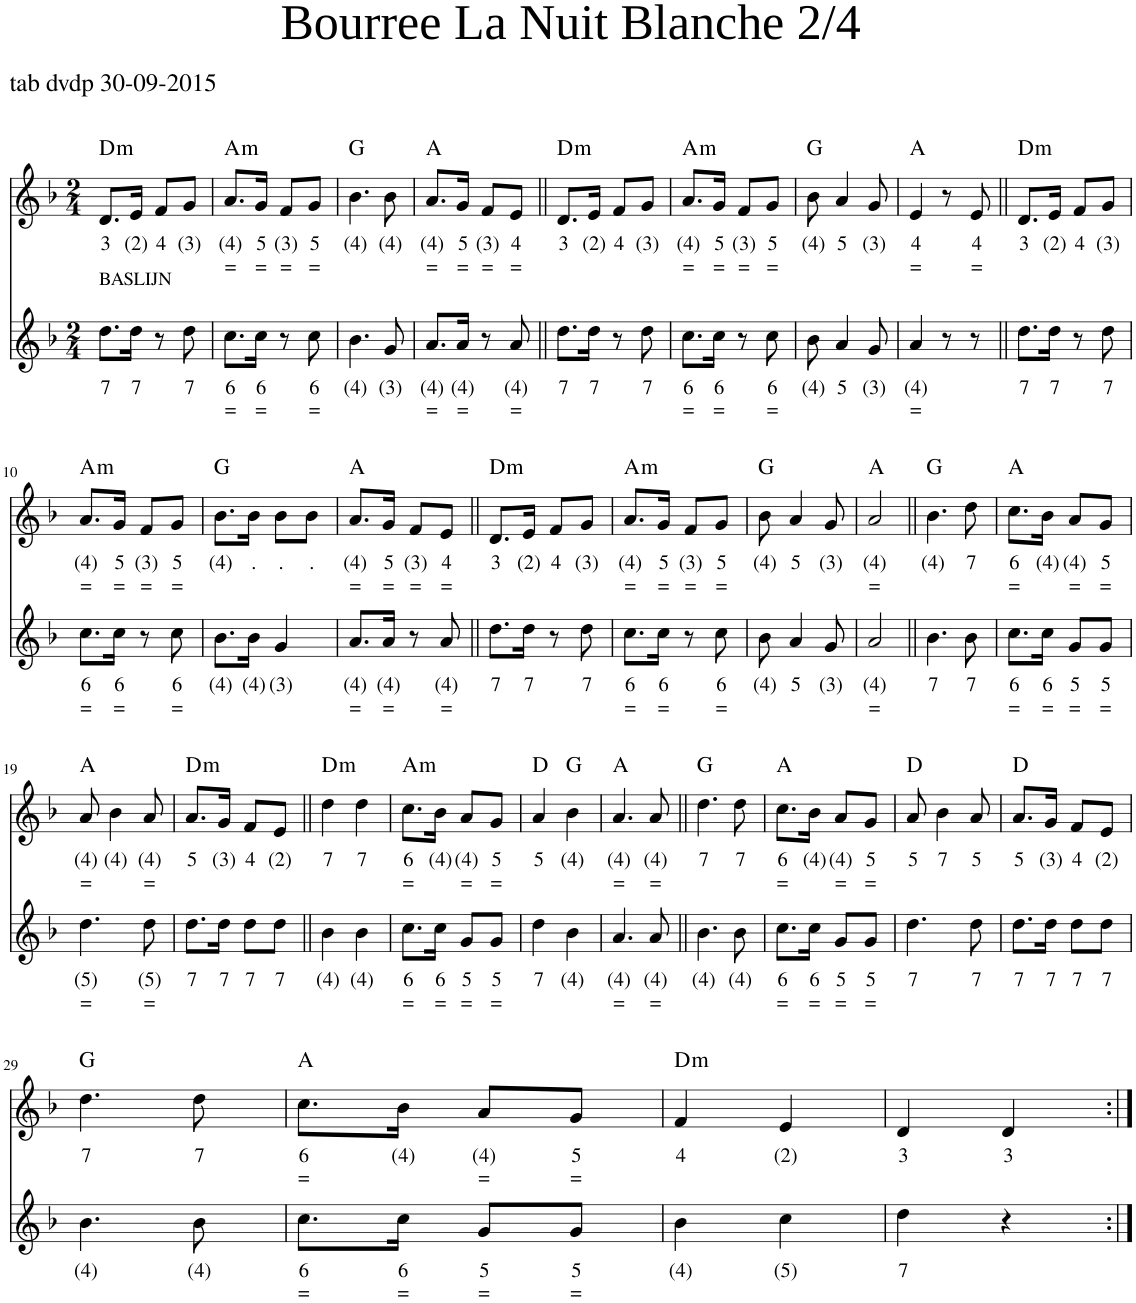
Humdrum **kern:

**kern	**text	**text	**kern	**text	**text	**harte
*part2	*part2	*part2	*part1	*part1	*part1	*part1
*staff2	*staff2	*staff2	*staff1	*staff1	*staff1	*
*I"Stem	*	*	*I"Violin	*	*	*
*clefG2	*	*	*clefG2	*	*	*
*k[b-]	*	*	*k[b-]	*	*	*
*M2/4	*	*	*M2/4	*	*	*
=1	=1	=1	=1	=1	=1	=1
!LO:TX:a:t=BASLIJN	!	!	!	!	!	!
!	!LO:LY:b	!	!	!LO:LY:b	!	!LO:H:kt=m
8.dd\L	7	.	8.d/L	3	.	D:min
!	!LO:LY:b	!	!	!LO:LY:b	!	!
16dd\Jk	7	.	16e/Jk	(2)	.	.
!	!	!	!	!LO:LY:b	!	!
8r	.	.	8f/L	4	.	.
!	!LO:LY:b	!	!	!LO:LY:b	!	!
8dd\	7	.	8g/J	(3)	.	.
=2	=2	=2	=2	=2	=2	=2
!	!LO:LY:b	!LO:LY:b	!	!LO:LY:b	!LO:LY:b	!LO:H:kt=m
8.cc\L	6	=	8.a/L	(4)	=	A:min
!	!LO:LY:b	!LO:LY:b	!	!LO:LY:b	!LO:LY:b	!
16cc\Jk	6	=	16g/Jk	5	=	.
!	!	!	!	!LO:LY:b	!LO:LY:b	!
8r	.	.	8f/L	(3)	=	.
!	!LO:LY:b	!LO:LY:b	!	!LO:LY:b	!LO:LY:b	!
8cc\	6	=	8g/J	5	=	.
=3	=3	=3	=3	=3	=3	=3
!	!LO:LY:b	!	!	!LO:LY:b	!	!
4.b-\	(4)	.	4.b-\	(4)	.	G:maj
!	!LO:LY:b	!	!	!LO:LY:b	!	!
8g/	(3)	.	8b-\	(4)	.	.
=4	=4	=4	=4	=4	=4	=4
!	!LO:LY:b	!LO:LY:b	!	!LO:LY:b	!LO:LY:b	!
8.a/L	(4)	=	8.a/L	(4)	=	A:maj
!	!LO:LY:b	!LO:LY:b	!	!LO:LY:b	!LO:LY:b	!
16a/Jk	(4)	=	16g/Jk	5	=	.
!	!	!	!	!LO:LY:b	!LO:LY:b	!
8r	.	.	8f/L	(3)	=	.
!	!LO:LY:b	!LO:LY:b	!	!LO:LY:b	!LO:LY:b	!
8a/	(4)	=	8e/J	4	=	.
=5||	=5||	=5||	=5||	=5||	=5||	=5||
!	!LO:LY:b	!	!	!LO:LY:b	!	!LO:H:kt=m
8.dd\L	7	.	8.d/L	3	.	D:min
!	!LO:LY:b	!	!	!LO:LY:b	!	!
16dd\Jk	7	.	16e/Jk	(2)	.	.
!	!	!	!	!LO:LY:b	!	!
8r	.	.	8f/L	4	.	.
!	!LO:LY:b	!	!	!LO:LY:b	!	!
8dd\	7	.	8g/J	(3)	.	.
=6	=6	=6	=6	=6	=6	=6
!	!LO:LY:b	!LO:LY:b	!	!LO:LY:b	!LO:LY:b	!LO:H:kt=m
8.cc\L	6	=	8.a/L	(4)	=	A:min
!	!LO:LY:b	!LO:LY:b	!	!LO:LY:b	!LO:LY:b	!
16cc\Jk	6	=	16g/Jk	5	=	.
!	!	!	!	!LO:LY:b	!LO:LY:b	!
8r	.	.	8f/L	(3)	=	.
!	!LO:LY:b	!LO:LY:b	!	!LO:LY:b	!LO:LY:b	!
8cc\	6	=	8g/J	5	=	.
=7	=7	=7	=7	=7	=7	=7
!	!LO:LY:b	!	!	!LO:LY:b	!	!
8b-\	(4)	.	8b-\	(4)	.	G:maj
!	!LO:LY:b	!	!	!LO:LY:b	!	!
4a/	5	.	4a/	5	.	.
!	!LO:LY:b	!	!	!LO:LY:b	!	!
8g/	(3)	.	8g/	(3)	.	.
=8	=8	=8	=8	=8	=8	=8
!	!LO:LY:b	!LO:LY:b	!	!LO:LY:b	!LO:LY:b	!
4a/	(4)	=	4e/	4	=	A:maj
8r	.	.	8r	.	.	.
!	!	!	!	!LO:LY:b	!LO:LY:b	!
8r	.	.	8e/	4	=	.
=9||	=9||	=9||	=9||	=9||	=9||	=9||
!	!LO:LY:b	!	!	!LO:LY:b	!	!LO:H:kt=m
8.dd\L	7	.	8.d/L	3	.	D:min
!	!LO:LY:b	!	!	!LO:LY:b	!	!
16dd\Jk	7	.	16e/Jk	(2)	.	.
!	!	!	!	!LO:LY:b	!	!
8r	.	.	8f/L	4	.	.
!	!LO:LY:b	!	!	!LO:LY:b	!	!
8dd\	7	.	8g/J	(3)	.	.
!!LO:LB:g=z
=10	=10	=10	=10	=10	=10	=10
!	!LO:LY:b	!LO:LY:b	!	!LO:LY:b	!LO:LY:b	!LO:H:kt=m
8.cc\L	6	=	8.a/L	(4)	=	A:min
!	!LO:LY:b	!LO:LY:b	!	!LO:LY:b	!LO:LY:b	!
16cc\Jk	6	=	16g/Jk	5	=	.
!	!	!	!	!LO:LY:b	!LO:LY:b	!
8r	.	.	8f/L	(3)	=	.
!	!LO:LY:b	!LO:LY:b	!	!LO:LY:b	!LO:LY:b	!
8cc\	6	=	8g/J	5	=	.
=11	=11	=11	=11	=11	=11	=11
!	!LO:LY:b	!	!	!LO:LY:b	!	!
8.b-\L	(4)	.	8.b-\L	(4)	.	G:maj
!	!LO:LY:b	!	!	!LO:LY:b	!	!
16b-\Jk	(4)	.	16b-\Jk	.	.	.
!	!LO:LY:b	!	!	!LO:LY:b	!	!
4g/	(3)	.	8b-\L	.	.	.
!	!	!	!	!LO:LY:b	!	!
.	.	.	8b-\J	.	.	.
=12	=12	=12	=12	=12	=12	=12
!	!LO:LY:b	!LO:LY:b	!	!LO:LY:b	!LO:LY:b	!
8.a/L	(4)	=	8.a/L	(4)	=	A:maj
!	!LO:LY:b	!LO:LY:b	!	!LO:LY:b	!LO:LY:b	!
16a/Jk	(4)	=	16g/Jk	5	=	.
!	!	!	!	!LO:LY:b	!LO:LY:b	!
8r	.	.	8f/L	(3)	=	.
!	!LO:LY:b	!LO:LY:b	!	!LO:LY:b	!LO:LY:b	!
8a/	(4)	=	8e/J	4	=	.
=13||	=13||	=13||	=13||	=13||	=13||	=13||
!	!LO:LY:b	!	!	!LO:LY:b	!	!LO:H:kt=m
8.dd\L	7	.	8.d/L	3	.	D:min
!	!LO:LY:b	!	!	!LO:LY:b	!	!
16dd\Jk	7	.	16e/Jk	(2)	.	.
!	!	!	!	!LO:LY:b	!	!
8r	.	.	8f/L	4	.	.
!	!LO:LY:b	!	!	!LO:LY:b	!	!
8dd\	7	.	8g/J	(3)	.	.
=14	=14	=14	=14	=14	=14	=14
!	!LO:LY:b	!LO:LY:b	!	!LO:LY:b	!LO:LY:b	!LO:H:kt=m
8.cc\L	6	=	8.a/L	(4)	=	A:min
!	!LO:LY:b	!LO:LY:b	!	!LO:LY:b	!LO:LY:b	!
16cc\Jk	6	=	16g/Jk	5	=	.
!	!	!	!	!LO:LY:b	!LO:LY:b	!
8r	.	.	8f/L	(3)	=	.
!	!LO:LY:b	!LO:LY:b	!	!LO:LY:b	!LO:LY:b	!
8cc\	6	=	8g/J	5	=	.
=15	=15	=15	=15	=15	=15	=15
!	!LO:LY:b	!	!	!LO:LY:b	!	!
8b-\	(4)	.	8b-\	(4)	.	G:maj
!	!LO:LY:b	!	!	!LO:LY:b	!	!
4a/	5	.	4a/	5	.	.
!	!LO:LY:b	!	!	!LO:LY:b	!	!
8g/	(3)	.	8g/	(3)	.	.
=16	=16	=16	=16	=16	=16	=16
!	!LO:LY:b	!LO:LY:b	!	!LO:LY:b	!LO:LY:b	!
2a/	(4)	=	2a/	(4)	=	A:maj
=17||	=17||	=17||	=17||	=17||	=17||	=17||
!	!LO:LY:b	!	!	!LO:LY:b	!	!
4.b-\	7	.	4.b-\	(4)	.	G:maj
!	!LO:LY:b	!	!	!LO:LY:b	!	!
8b-\	7	.	8dd\	7	.	.
=18	=18	=18	=18	=18	=18	=18
!	!LO:LY:b	!LO:LY:b	!	!LO:LY:b	!LO:LY:b	!
8.cc\L	6	=	8.cc\L	6	=	A:maj
!	!LO:LY:b	!LO:LY:b	!	!LO:LY:b	!	!
16cc\Jk	6	=	16b-\Jk	(4)	.	.
!	!LO:LY:b	!LO:LY:b	!	!LO:LY:b	!LO:LY:b	!
8g/L	5	=	8a/L	(4)	=	.
!	!LO:LY:b	!LO:LY:b	!	!LO:LY:b	!LO:LY:b	!
8g/J	5	=	8g/J	5	=	.
!!LO:LB:g=z
=19	=19	=19	=19	=19	=19	=19
!	!LO:LY:b	!LO:LY:b	!	!LO:LY:b	!LO:LY:b	!
4.dd\	(5)	=	8a/	(4)	=	A:maj
!	!	!	!	!LO:LY:b	!	!
.	.	.	4b-\	(4)	.	.
!	!LO:LY:b	!LO:LY:b	!	!LO:LY:b	!LO:LY:b	!
8dd\	(5)	=	8a/	(4)	=	.
=20	=20	=20	=20	=20	=20	=20
!	!LO:LY:b	!	!	!LO:LY:b	!	!LO:H:kt=m
8.dd\L	7	.	8.a/L	5	.	D:min
!	!LO:LY:b	!	!	!LO:LY:b	!	!
16dd\Jk	7	.	16g/Jk	(3)	.	.
!	!LO:LY:b	!	!	!LO:LY:b	!	!
8dd\L	7	.	8f/L	4	.	.
!	!LO:LY:b	!	!	!LO:LY:b	!	!
8dd\J	7	.	8e/J	(2)	.	.
=21||	=21||	=21||	=21||	=21||	=21||	=21||
!	!LO:LY:b	!	!	!LO:LY:b	!	!LO:H:kt=m
4b-\	(4)	.	4dd\	7	.	D:min
!	!LO:LY:b	!	!	!LO:LY:b	!	!
4b-\	(4)	.	4dd\	7	.	.
=22	=22	=22	=22	=22	=22	=22
!	!LO:LY:b	!LO:LY:b	!	!LO:LY:b	!LO:LY:b	!LO:H:kt=m
8.cc\L	6	=	8.cc\L	6	=	A:min
!	!LO:LY:b	!LO:LY:b	!	!LO:LY:b	!	!
16cc\Jk	6	=	16b-\Jk	(4)	.	.
!	!LO:LY:b	!LO:LY:b	!	!LO:LY:b	!LO:LY:b	!
8g/L	5	=	8a/L	(4)	=	.
!	!LO:LY:b	!LO:LY:b	!	!LO:LY:b	!LO:LY:b	!
8g/J	5	=	8g/J	5	=	.
=23	=23	=23	=23	=23	=23	=23
!	!LO:LY:b	!	!	!LO:LY:b	!	!
4dd\	7	.	4a/	5	.	D:maj
!	!LO:LY:b	!	!	!LO:LY:b	!	!
4b-\	(4)	.	4b-\	(4)	.	G:maj
=24	=24	=24	=24	=24	=24	=24
!	!LO:LY:b	!LO:LY:b	!	!LO:LY:b	!LO:LY:b	!
4.a/	(4)	=	4.a/	(4)	=	A:maj
!	!LO:LY:b	!LO:LY:b	!	!LO:LY:b	!LO:LY:b	!
8a/	(4)	=	8a/	(4)	=	.
=25||	=25||	=25||	=25||	=25||	=25||	=25||
!	!LO:LY:b	!	!	!LO:LY:b	!	!
4.b-\	(4)	.	4.dd\	7	.	G:maj
!	!LO:LY:b	!	!	!LO:LY:b	!	!
8b-\	(4)	.	8dd\	7	.	.
=26	=26	=26	=26	=26	=26	=26
!	!LO:LY:b	!LO:LY:b	!	!LO:LY:b	!LO:LY:b	!
8.cc\L	6	=	8.cc\L	6	=	A:maj
!	!LO:LY:b	!LO:LY:b	!	!LO:LY:b	!	!
16cc\Jk	6	=	16b-\Jk	(4)	.	.
!	!LO:LY:b	!LO:LY:b	!	!LO:LY:b	!LO:LY:b	!
8g/L	5	=	8a/L	(4)	=	.
!	!LO:LY:b	!LO:LY:b	!	!LO:LY:b	!LO:LY:b	!
8g/J	5	=	8g/J	5	=	.
=27	=27	=27	=27	=27	=27	=27
!	!LO:LY:b	!	!	!LO:LY:b	!	!
4.dd\	7	.	8a/	5	.	D:maj
!	!	!	!	!LO:LY:b	!	!
.	.	.	4b-\	7	.	.
!	!LO:LY:b	!	!	!LO:LY:b	!	!
8dd\	7	.	8a/	5	.	.
=28	=28	=28	=28	=28	=28	=28
!	!LO:LY:b	!	!	!LO:LY:b	!	!
8.dd\L	7	.	8.a/L	5	.	D:maj
!	!LO:LY:b	!	!	!LO:LY:b	!	!
16dd\Jk	7	.	16g/Jk	(3)	.	.
!	!LO:LY:b	!	!	!LO:LY:b	!	!
8dd\L	7	.	8f/L	4	.	.
!	!LO:LY:b	!	!	!LO:LY:b	!	!
8dd\J	7	.	8e/J	(2)	.	.
!!LO:LB:g=z
=29	=29	=29	=29	=29	=29	=29
!	!LO:LY:b	!	!	!LO:LY:b	!	!
4.b-\	(4)	.	4.dd\	7	.	G:maj
!	!LO:LY:b	!	!	!LO:LY:b	!	!
8b-\	(4)	.	8dd\	7	.	.
=30	=30	=30	=30	=30	=30	=30
!	!LO:LY:b	!LO:LY:b	!	!LO:LY:b	!LO:LY:b	!
8.cc\L	6	=	8.cc\L	6	=	A:maj
!	!LO:LY:b	!LO:LY:b	!	!LO:LY:b	!	!
16cc\Jk	6	=	16b-\Jk	(4)	.	.
!	!LO:LY:b	!LO:LY:b	!	!LO:LY:b	!LO:LY:b	!
8g/L	5	=	8a/L	(4)	=	.
!	!LO:LY:b	!LO:LY:b	!	!LO:LY:b	!LO:LY:b	!
8g/J	5	=	8g/J	5	=	.
=31	=31	=31	=31	=31	=31	=31
!	!LO:LY:b	!	!	!LO:LY:b	!	!LO:H:kt=m
4b-\	(4)	.	4f/	4	.	D:min
!	!LO:LY:b	!	!	!LO:LY:b	!	!
4cc\	(5)	.	4e/	(2)	.	.
=32	=32	=32	=32	=32	=32	=32
!	!LO:LY:b	!	!	!LO:LY:b	!	!
4dd\	7	.	4d/	3	.	.
!	!	!	!	!LO:LY:b	!	!
4r	.	.	4d/	3	.	.
=:|!	=:|!	=:|!	=:|!	=:|!	=:|!	=:|!
*-	*-	*-	*-	*-	*-	*-
